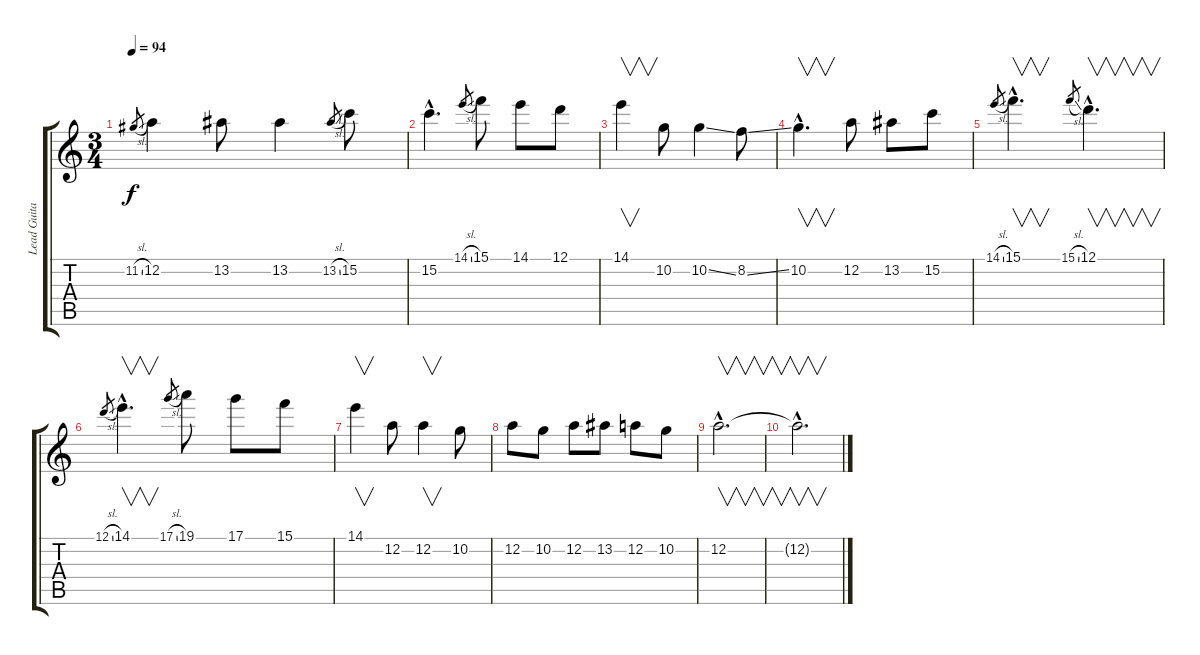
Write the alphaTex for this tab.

\track ("Lead Guitar" "Lead Guita") {instrument distortionguitar}
\staff {score tabs}
\tuning (D4 A3 F3 C3 G2 D2) {hide}
\ts (3 4)
\tempo 94
\clef g2
\ks c
11.2{sl}.8{gr dy f} 12.2.4 13.2.8 13.2.4 13.2{sl}.8{gr} 15.2.8 |
15.2{hac}.4{d} 14.1{sl}.8{gr} 15.1.8 14.1.8 12.1.8 |
14.1.4{v} 10.2.8 10.2{ss}.4 8.2{ss}.8 |
10.2{hac}.4{v d} 12.2.8 13.2.8 15.2.8 |
14.1{sl}.8{gr} 15.1{hac}.4{v d} 15.1{sl}.8{gr} 12.1{hac}.4{v d} |
12.1{sl}.8{gr} 14.1{hac}.4{v d} 17.1{sl}.8{gr} 19.1.8 17.1.8 15.1.8 |
14.1.4{v} 12.2.8 12.2.4{v} 10.2.8 |
12.2.8 10.2.8 12.2.8 13.2.8 12.2.8 10.2.8 |
12.2{hac}.2{v d} |
12.2{hac t}.2{v d}
